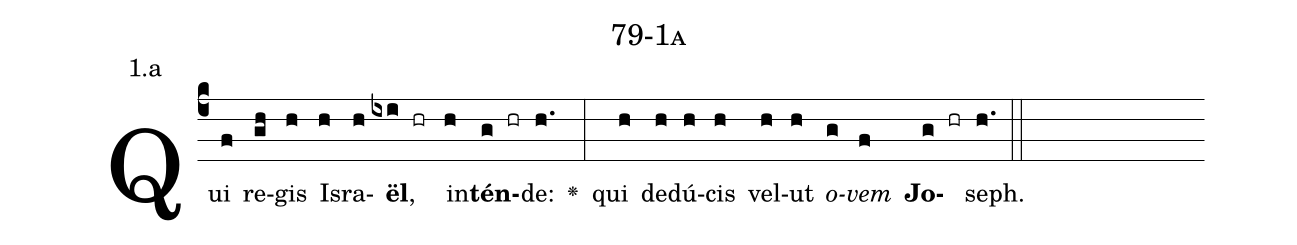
name: 79-1a;
annotation: 1.a;
%%
(c4)Qui(f) re(gh)gis(h) Is(h)ra(h)<b>ël</b>,(ixi hr) in(h)<b>tén</b>(g hr)de:(h.) <v>\greheightstar</v>(:) qui(h) de(h)dú(h)cis(h) vel(h)ut(h) <i>o</i>(g)<i>vem</i>(f) <b>Jo</b>(g hr)seph.(h.) (::)


%E(h) u(h) o(g) u(f) a(g) e.(h.) (::)
